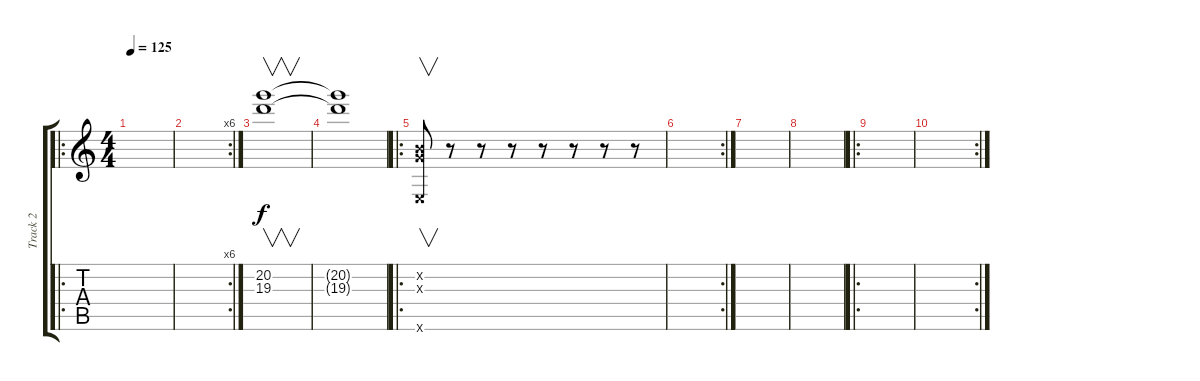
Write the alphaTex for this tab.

\track ("Track 2" "Track 2") {instrument distortionguitar}
\staff {score tabs}
\tuning (E4 B3 G3 D3 A2 E2) {hide}
\ro
\ts (4 4)
\tempo 125
\clef g2
\ks c
|
\rc 6
|
(20.2 19.3).1{v} |
(20.2{t} 19.3{t}).1 |
\ro
(0.2{x} 0.3{x} 0.6{x}).8{v} r.8 r.8 r.8 r.8 r.8 r.8 r.8 |
\rc 2
|
|
|
\ro
|
\rc 2
